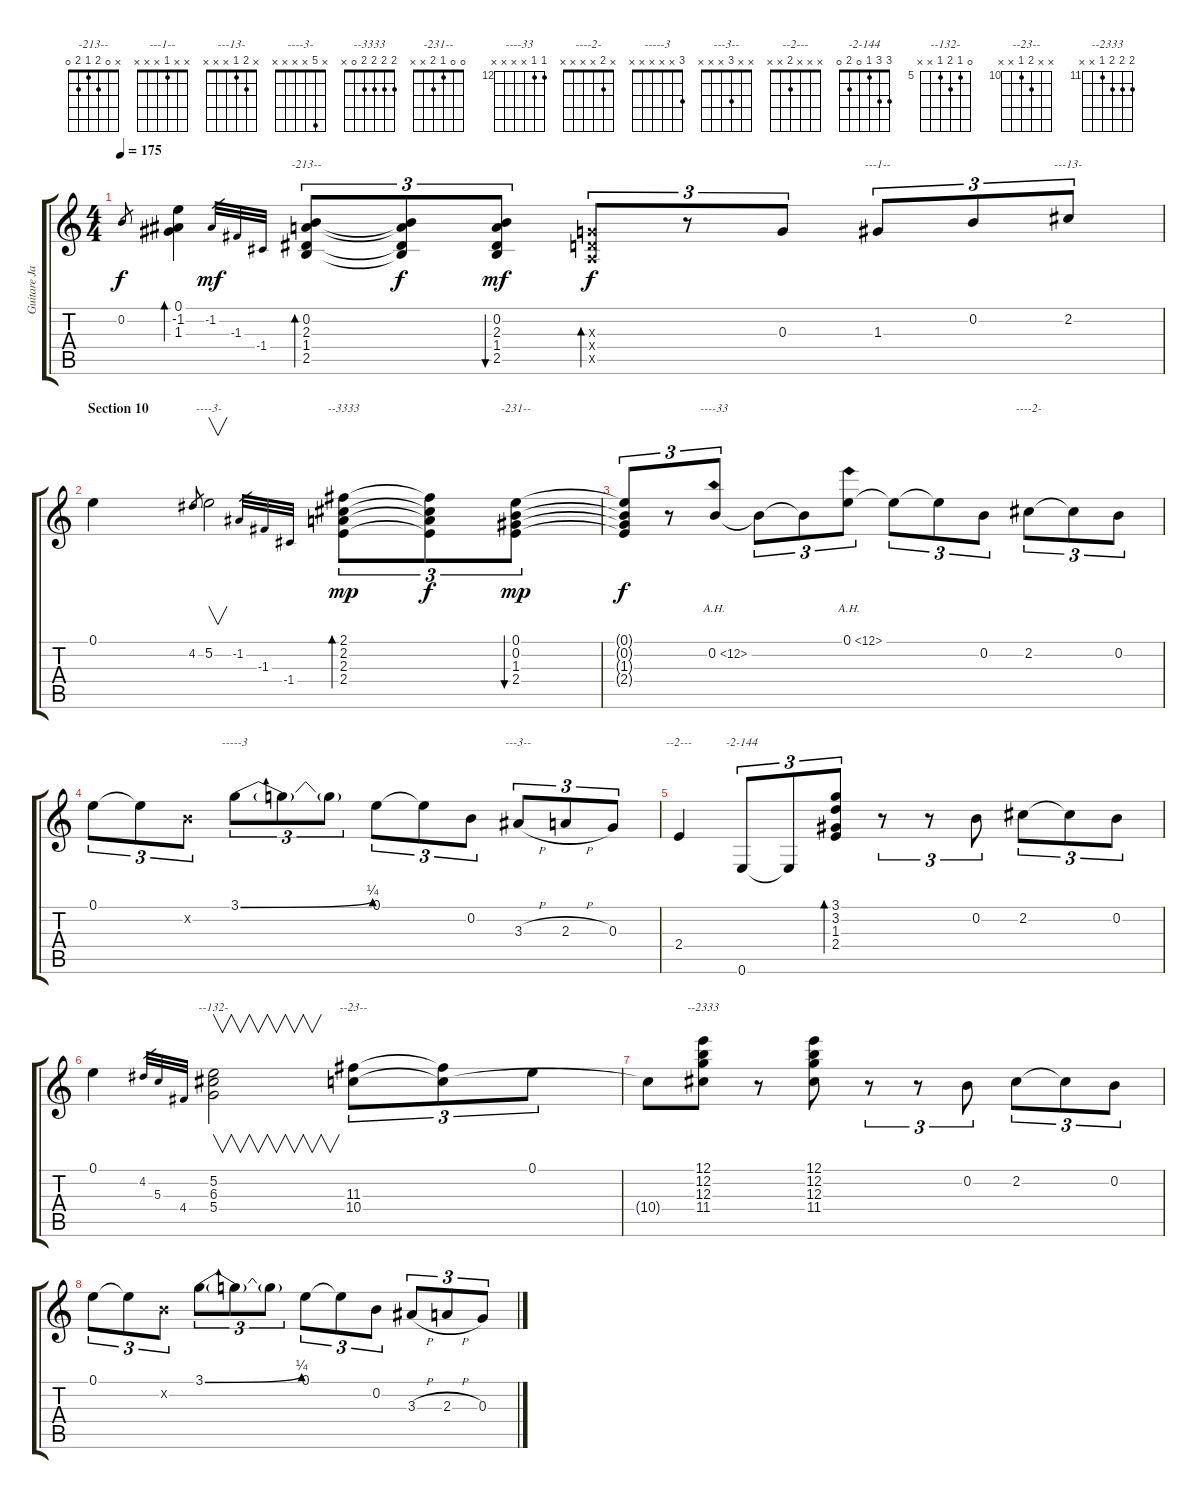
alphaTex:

\track ("Guitare Janvier 2002" "Guitare Ja") {instrument acousticguitarnylon}
\staff {score tabs}
\tuning (E4 B3 G3 D3 A2 E2) {hide}
\chord ("-213--" x 0 2 1 2 0)
\chord ("---1--" x x 1 x x x)
\chord ("---13-" x 2 1 x x x)
\chord ("----3-" x 5 x x x x)
\chord ("--3333" 2 2 2 2 0 x)
\chord ("-231--" 0 0 1 2 x x)
\chord ("----33" 12 12 x x x x) {firstfret 12}
\chord ("----2-" x 2 x x x x)
\chord ("-----3" 3 x x x x x)
\chord ("---3--" x x 3 x x x)
\chord ("--2---" x x x 2 x x)
\chord ("-2-144" 3 3 1 0 2 0)
\chord ("--132-" 0 5 6 5 x x) {firstfret 5}
\chord ("--23--" x x 11 10 x x) {firstfret 10}
\chord ("--2333" 12 12 12 11 x x) {firstfret 11}
\ts (4 4)
\tempo 175
\clef g2
\ks c
0.2.8{gr dy f} (0.1 -1.2 1.3).4{bd 30} -1.2.32{gr dy mf} -1.3.32{gr} -1.4.32{gr} (0.2 2.3 1.4 2.5).8{tu (3 2) bd 30 ch "-213--"} (0.2{t} 2.3{t} 1.4{t} 2.5{t}).8{tu (3 2) dy f} (0.2 2.3 1.4 2.5).8{tu (3 2) bu 30 dy mf} (0.3{x} 0.4{x} 0.5{x}).8{tu (3 2) bd 30 dy f} r.8{tu (3 2)} 0.3.8{tu (3 2)} 1.3.8{tu (3 2) ch "---1--"} 0.2.8{tu (3 2)} 2.2.8{tu (3 2) ch "---13-"} |
\section ("" "Section 10")
0.1.4 4.2.8{gr} 5.2.2{v ch "----3-"} -1.2.32{gr} -1.3.32{gr} -1.4.32{gr} (2.1 2.2 2.3 2.4).8{tu (3 2) bd 30 ch "--3333" dy mp} (2.1{t} 2.2{t} 2.3{t} 2.4{t}).8{tu (3 2) dy f} (0.1 0.2 1.3 2.4).8{tu (3 2) bu 30 ch "-231--" dy mp} |
(0.1{t} 0.2{t} 1.3{t} 2.4{t}).8{tu (3 2) dy f} r.8{tu (3 2)} 0.2{ah 12}.8{tu (3 2) ch "----33"} 0.2{t}.8{tu (3 2)} 0.2{t}.8{tu (3 2)} 0.1{ah 12}.8{tu (3 2)} 0.1{t}.8{tu (3 2)} 0.1{t}.8{tu (3 2)} 0.2.8{tu (3 2)} 2.2.8{tu (3 2) ch "----2-"} 2.2{t}.8{tu (3 2)} 0.2.8{tu (3 2)} |
0.1.8{tu (3 2)} 0.1{t}.8{tu (3 2)} 0.2{x}.8{tu (3 2)} 3.1{be (bend 0 0 60 1)}.8{tu (3 2) ch "-----3"} 3.1{t}.8{tu (3 2)} 3.1{t}.8{tu (3 2)} 0.1.8{tu (3 2)} 0.1{t}.8{tu (3 2)} 0.2.8{tu (3 2)} 3.3{h}.8{tu (3 2) ch "---3--"} 2.3{h}.8{tu (3 2)} 0.3.8{tu (3 2)} |
2.4.4{ch "--2---"} 0.6.8{tu (3 2) ch "-2-144"} 0.6{t}.8{tu (3 2)} (3.1 3.2 1.3 2.4).8{tu (3 2) bd 30} r.8{tu (3 2)} r.8{tu (3 2)} 0.2.8{tu (3 2)} 2.2.8{tu (3 2)} 2.2{t}.8{tu (3 2)} 0.2.8{tu (3 2)} |
0.1.4 4.2.32{gr} 5.3.32{gr} 4.4.32{gr} (5.2 6.3 5.4).2{v ch "--132-"} (11.3 10.4).8{tu (3 2) ch "--23--"} (11.3{t} 10.4{t}).8{tu (3 2)} 0.1.8{tu (3 2)} |
10.4{t}.8 (12.1 12.2 12.3 11.4).8{ch "--2333"} r.8 (12.1 12.2 12.3 11.4).8 r.8{tu (3 2)} r.8{tu (3 2)} 0.2.8{tu (3 2)} 2.2.8{tu (3 2)} 2.2{t}.8{tu (3 2)} 0.2.8{tu (3 2)} |
0.1.8{tu (3 2)} 0.1{t}.8{tu (3 2)} 0.2{x}.8{tu (3 2)} 3.1{be (bend 0 0 60 1)}.8{tu (3 2)} 3.1{t}.8{tu (3 2)} 3.1{t}.8{tu (3 2)} 0.1.8{tu (3 2)} 0.1{t}.8{tu (3 2)} 0.2.8{tu (3 2)} 3.3{h}.8{tu (3 2)} 2.3{h}.8{tu (3 2)} 0.3.8{tu (3 2)}
